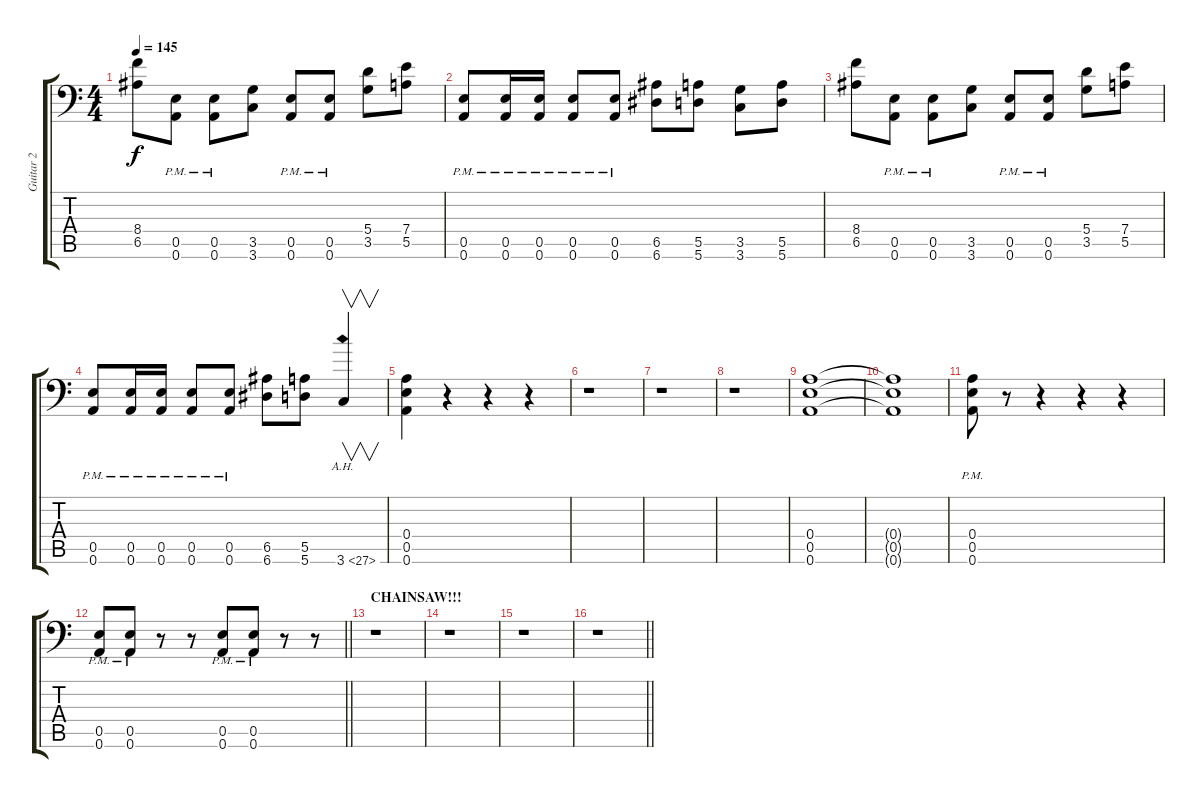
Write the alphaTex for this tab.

\track ("Guitar 2" "Guitar 2") {instrument distortionguitar}
\staff {score tabs}
\tuning (B3 Gb3 D3 A2 E2 A1) {hide}
\ts (4 4)
\tempo 145
\clef f4
\ks c
(8.4 6.5).8{dy f} (0.5{pm} 0.6{pm}).8 (0.5{pm} 0.6{pm}).8 (3.5 3.6).8 (0.5{pm} 0.6{pm}).8 (0.5{pm} 0.6{pm}).8 (5.4 3.5).8 (7.4 5.5).8 |
(0.5{pm} 0.6{pm}).8 (0.5{pm} 0.6{pm}).16 (0.5{pm} 0.6{pm}).16 (0.5{pm} 0.6{pm}).8 (0.5{pm} 0.6{pm}).8 (6.5 6.6).8 (5.5 5.6).8 (3.5 3.6).8 (5.5 5.6).8 |
(8.4 6.5).8 (0.5{pm} 0.6{pm}).8 (0.5{pm} 0.6{pm}).8 (3.5 3.6).8 (0.5{pm} 0.6{pm}).8 (0.5{pm} 0.6{pm}).8 (5.4 3.5).8 (7.4 5.5).8 |
(0.5{pm} 0.6{pm}).8 (0.5{pm} 0.6{pm}).16 (0.5{pm} 0.6{pm}).16 (0.5{pm} 0.6{pm}).8 (0.5{pm} 0.6{pm}).8 (6.5 6.6).8 (5.5 5.6).8 3.6{ah 24}.4{v} |
(0.4 0.5 0.6).4 r.4 r.4 r.4 |
r.1 |
r.1 |
r.1 |
(0.4 0.5 0.6).1 |
(0.4{t} 0.5{t} 0.6{t}).1 |
(0.4{pm} 0.5{pm} 0.6{pm}).8 r.8 r.4 r.4 r.4 |
\barLineRight lightlight
(0.5{pm} 0.6{pm}).8 (0.5{pm} 0.6{pm}).8 r.8 r.8 (0.5{pm} 0.6{pm}).8 (0.5{pm} 0.6{pm}).8 r.8 r.8 |
\section ("" "CHAINSAW!!!")
r.1 |
r.1 |
r.1 |
\barLineRight lightlight
r.1
